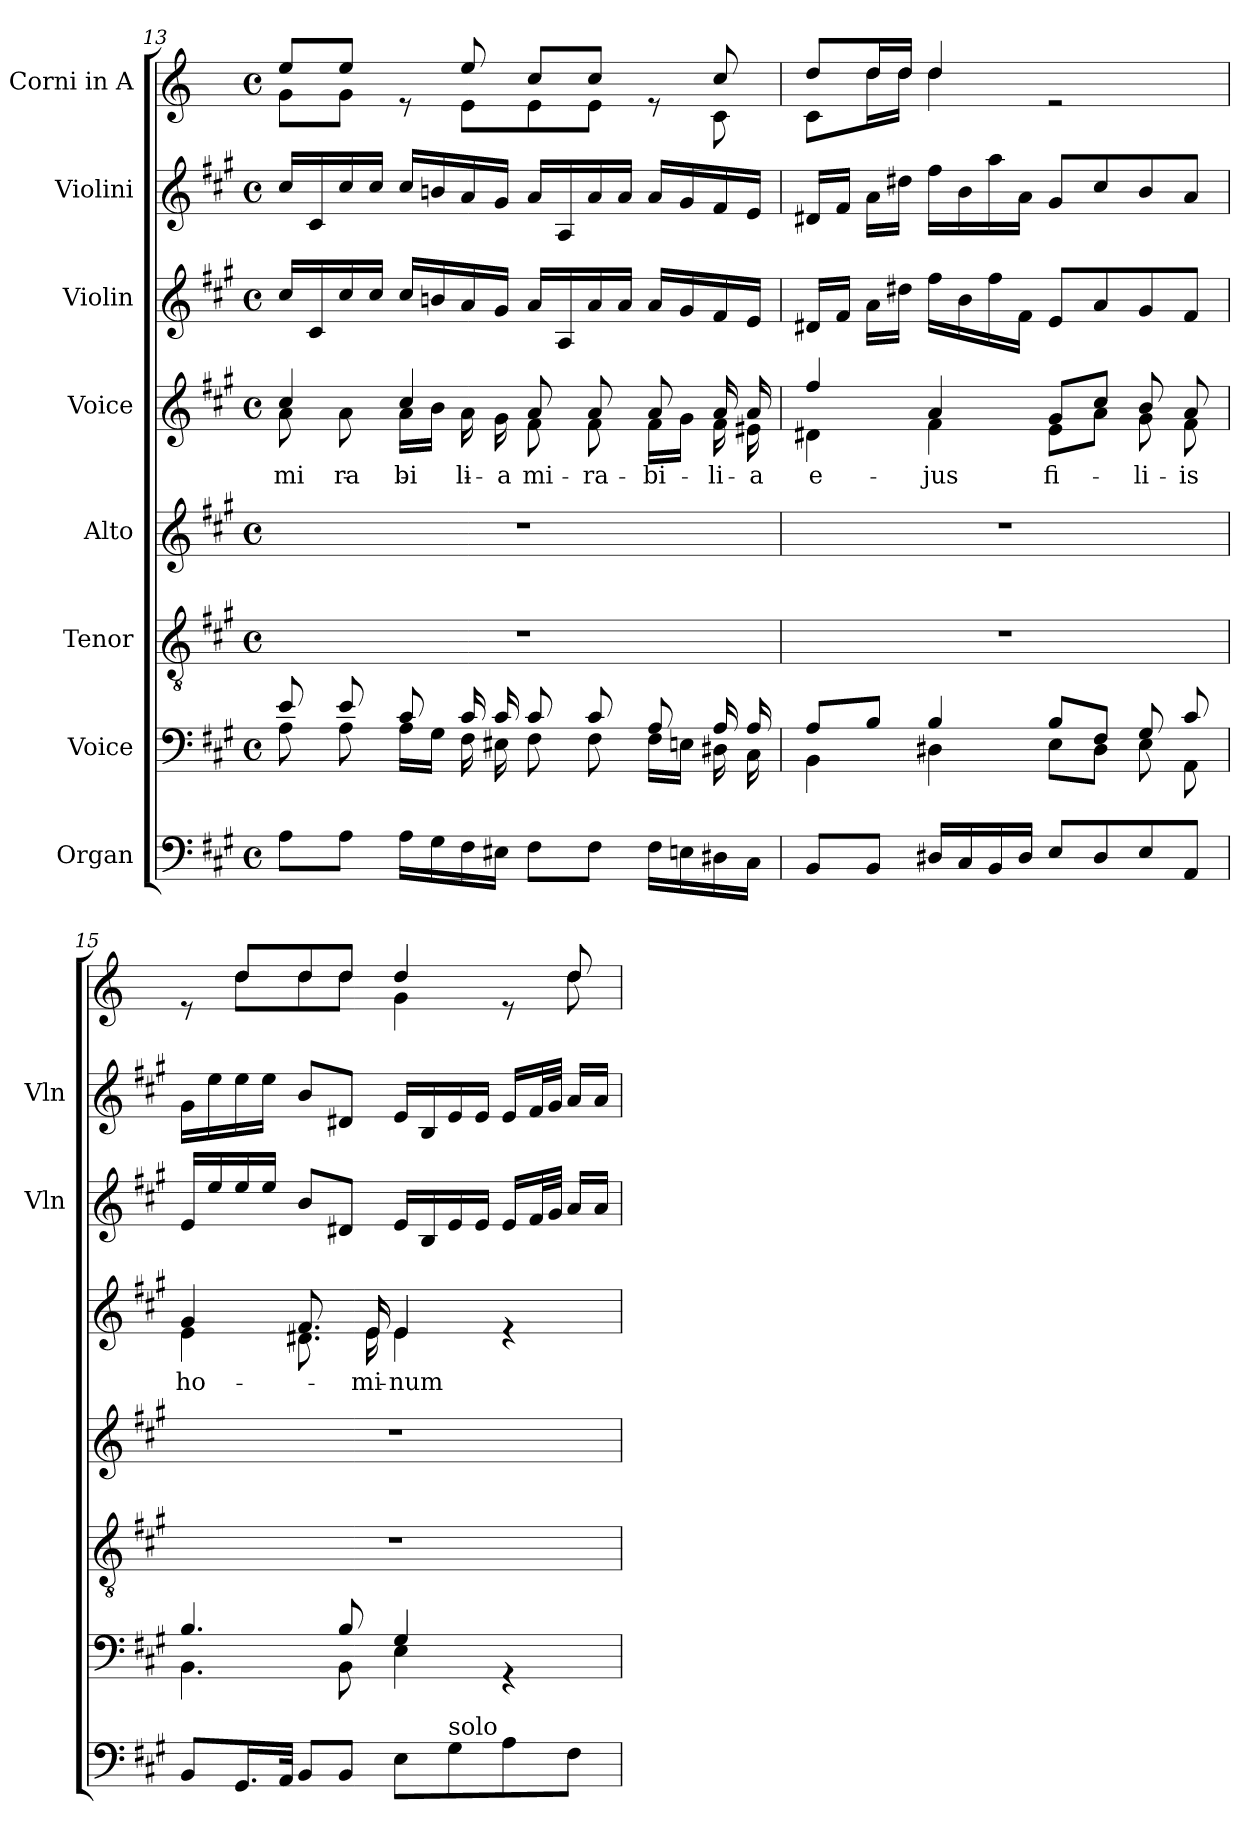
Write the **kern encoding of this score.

**kern	**kern	**kern	**kern	**kern	**text	**kern	**kern	**kern
*part8	*part7	*part6	*part5	*part4	*part4	*part3	*part2	*part1
*staff8	*staff7	*staff6	*staff5	*staff4	*staff4	*staff3	*staff2	*staff1
*I"Organ	*I"Voice	*I"Tenor	*I"Alto	*I"Voice	*	*I"Violin	*I"Violini	*I"Corni in A
*	*	*	*	*	*	*I'Vln	*I'Vln	*
!!LO:PB:g=z
*clefF4	*clefF4	*clefGv2	*clefG2	*clefG2	*	*clefG2	*clefG2	*clefG2
*	*	*	*	*	*	*	*	*ITrd2c3
*k[f#c#g#]	*k[f#c#g#]	*k[f#c#g#]	*k[f#c#g#]	*k[f#c#g#]	*	*k[f#c#g#]	*k[f#c#g#]	*k[f#c#g#]
*M4/4	*M4/4	*M4/4	*M4/4	*M4/4	*	*M4/4	*M4/4	*M4/4
*met(c)	*met(c)	*met(c)	*met(c)	*met(c)	*	*met(c)	*met(c)	*met(c)
=13	=13	=13	=13	=13	=13	=13	=13	=13
*	*^	*	*	*	*	*	*	*
!	!	!	!	!	!	!LO:LY:b	!	!	!
*	*	*	*	*	*^	*	*	*	*
!	!	!	!	!	!	!	!LO:LY:b	!	!	!
*	*	*	*	*	*	*	*	*	*	*^
8A\L	8e/	8A\	1r	1r	4cc#/	8a\	mi-	16cc#/LL	16cc#/LL	8cc#/L	8e\L
.	.	.	.	.	.	.	.	16c#/	16c#/	.	.
!	!	!	!	!	!	!	!LO:LY:b	!	!	!	!
8A\J	8e/	8A\	.	.	.	8a\	-ra-	16cc#/	16cc#/	8cc#/J	8e\J
.	.	.	.	.	.	.	.	16cc#/JJ	16cc#/JJ	.	.
!	!	!	!	!	!	!	!LO:LY:b	!	!	!	!
!	!	!	!	!	!	!	!LO:LY:b	!	!	!	!
16A\LL	8c#/	16A\LL	.	.	4cc#/	16a\LL	-bi-	16cc#/LL	16cc#/LL	8re	8ryy
16G#\	.	16G#\JJ	.	.	.	16b\JJ	.	16bn/	16bn/	.	.
!	!	!	!	!	!	!	!LO:LY:b	!	!	!	!
16F#\	16c#/	16F#\	.	.	.	16a\	-li-	16a/	16a/	8cc#/	8c#\L
!	!	!	!	!	!	!	!LO:LY:b	!	!	!	!
16E#X\JJ	16c#/	16E#X\	.	.	.	16g#\	-a	16g#/JJ	16g#/JJ	.	.
!	!	!	!	!	!	!	!LO:LY:b	!	!	!	!
8F#\L	8c#/	8F#\	.	.	8a/	8f#\	mi-	16a/LL	16a/LL	8a/L	8c#\
.	.	.	.	.	.	.	.	16A/	16A/	.	.
!	!	!	!	!	!	!	!LO:LY:b	!	!	!	!
8F#\J	8c#/	8F#\	.	.	8a/	8f#\	-ra-	16a/	16a/	8a/J	8c#\J
.	.	.	.	.	.	.	.	16a/JJ	16a/JJ	.	.
!	!	!	!	!	!	!	!LO:LY:b	!	!	!	!
16F#\LL	8A/	16F#\LL	.	.	8a/	16f#\LL	-bi-	16a/LL	16a/LL	8re	8ryy
16En\	.	16En\JJ	.	.	.	16g#\JJ	.	16g#/	16g#/	.	.
!	!	!	!	!	!	!	!LO:LY:b	!	!	!	!
16D#X\	16A/	16D#X\	.	.	16a/	16f#\	-li-	16f#/	16f#/	8a/	8A\
!	!	!	!	!	!	!	!LO:LY:b	!	!	!	!
16C#\JJ	16A/	16C#\	.	.	16a/	16e#X\	-a	16e/JJ	16e/JJ	.	.
=14	=14	=14	=14	=14	=14	=14	=14	=14	=14	=14	=14
!	!	!	!	!	!	!	!LO:LY:b	!	!	!	!
8BB/L	8A/L	4BB\	1r	1r	4ff#/	4d#X\	e-	16d#X/LL	16d#X/LL	8b/L	8A\L
.	.	.	.	.	.	.	.	16f#/JJ	16f#/JJ	.	.
8BB/J	8B/J	.	.	.	.	.	.	16a\LL	16a\LL	16b/L	16b\L
.	.	.	.	.	.	.	.	16dd#X\JJ	16dd#X\JJ	16b/JJ	16b\JJ
!	!	!	!	!	!	!	!LO:LY:b	!	!	!	!
16D#X/LL	4B/	4D#X\	.	.	4a/	4f#\	-jus	16ff#\LL	16ff#\LL	4b/	4b\
16C#/	.	.	.	.	.	.	.	16b\	16b\	.	.
16BB/	.	.	.	.	.	.	.	16ff#\	16aa\	.	.
16D#/JJ	.	.	.	.	.	.	.	16f#\JJ	16a\JJ	.	.
!	!	!	!	!	!	!	!LO:LY:b	!	!	!	!
8E/L	8B/L	8E\L	.	.	8g#/L	8e\L	fi-	8e/L	8g#/L	2re	2ryy
8D#/	8F#/J	8D#\J	.	.	8cc#/J	8a\J	.	8a/	8cc#/	.	.
!	!	!	!	!	!	!	!LO:LY:b	!	!	!	!
8E/	8G#/	8E\	.	.	8b/	8g#\	-li-	8g#/	8b/	.	.
!	!	!	!	!	!	!	!LO:LY:b	!	!	!	!
8AA/J	8c#/	8AA\	.	.	8a/	8f#\	-is	8f#/J	8a/J	.	.
=15	=15	=15	=15	=15	=15	=15	=15	=15	=15	=15	=15
!	!	!	!	!	!	!	!LO:LY:b	!	!	!	!
8BB/L	4.B/	4.BB\	1r	1r	4g#/	4e\	ho-	16e/LL	16g#\LL	8re	8ryy
.	.	.	.	.	.	.	.	16ee/	16ee\	.	.
16.GG#/L	.	.	.	.	.	.	.	16ee/	16ee\	8b/L	8b\L
.	.	.	.	.	.	.	.	16ee/JJ	16ee\JJ	.	.
32AA/JJk	.	.	.	.	.	.	.	.	.	.	.
8BB/L	.	.	.	.	8.f#/	8.d#X\	.	8b/L	8b/L	8b/	8b\
8BB/J	8B/	8BB\	.	.	.	.	.	8d#X/J	8d#X/J	8b/J	8b\J
!	!	!	!	!	!	!	!LO:LY:b	!	!	!	!
.	.	.	.	.	16e/	16e\	-mi-	.	.	.	.
!	!	!	!	!	!	!	!LO:LY:b	!	!	!	!
8E\L	4G#/	4E\	.	.	4e/	4e\	-num	16e/LL	16e/LL	4b/	4e\
.	.	.	.	.	.	.	.	16B/	16B/	.	.
!LO:TX:a:t=solo	!	!	!	!	!	!	!	!	!	!	!
8G#\	.	.	.	.	.	.	.	16e/	16e/	.	.
.	.	.	.	.	.	.	.	16e/JJ	16e/JJ	.	.
8A\	4rGG	4ryy	.	.	4re	4ryy	.	16e/LL	16e/LL	8re	8ryy
.	.	.	.	.	.	.	.	32f#/L	32f#/L	.	.
.	.	.	.	.	.	.	.	32g#/JJJ	32g#/JJJ	.	.
8F#\J	.	.	.	.	.	.	.	16a/LL	16a/LL	8b/	8b\
.	.	.	.	.	.	.	.	16a/JJ	16a/JJ	.	.
*	*v	*v	*	*	*v	*v	*	*	*	*v	*v
=	=	=	=	=	=	=	=	=
*-	*-	*-	*-	*-	*-	*-	*-	*-
